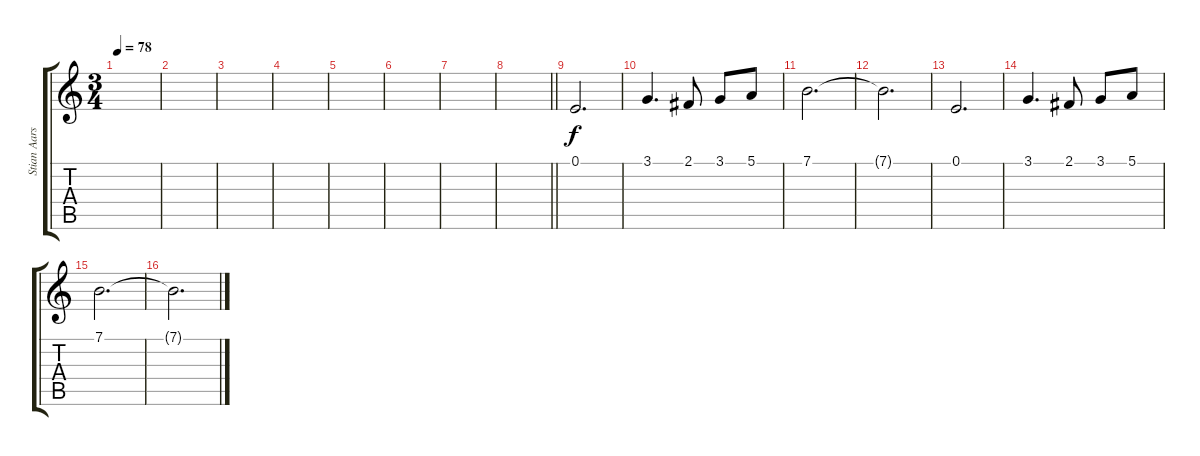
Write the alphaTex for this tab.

\track ("Stian Aarstad II" "Stian Aars") {instrument pad7halo}
\staff {score tabs}
\tuning (E4 B3 G3 D3 A2 E2) {hide}
\ts (3 4)
\tempo 78
\clef g2
\ks c
|
|
|
|
|
|
|
\barLineRight lightlight
|
\section ("" "")
0.1.2{d} |
3.1.4{d} 2.1.8 3.1.8 5.1.8 |
7.1.2{d} |
7.1{t}.2{d} |
0.1.2{d} |
3.1.4{d} 2.1.8 3.1.8 5.1.8 |
7.1.2{d} |
7.1{t}.2{d}
